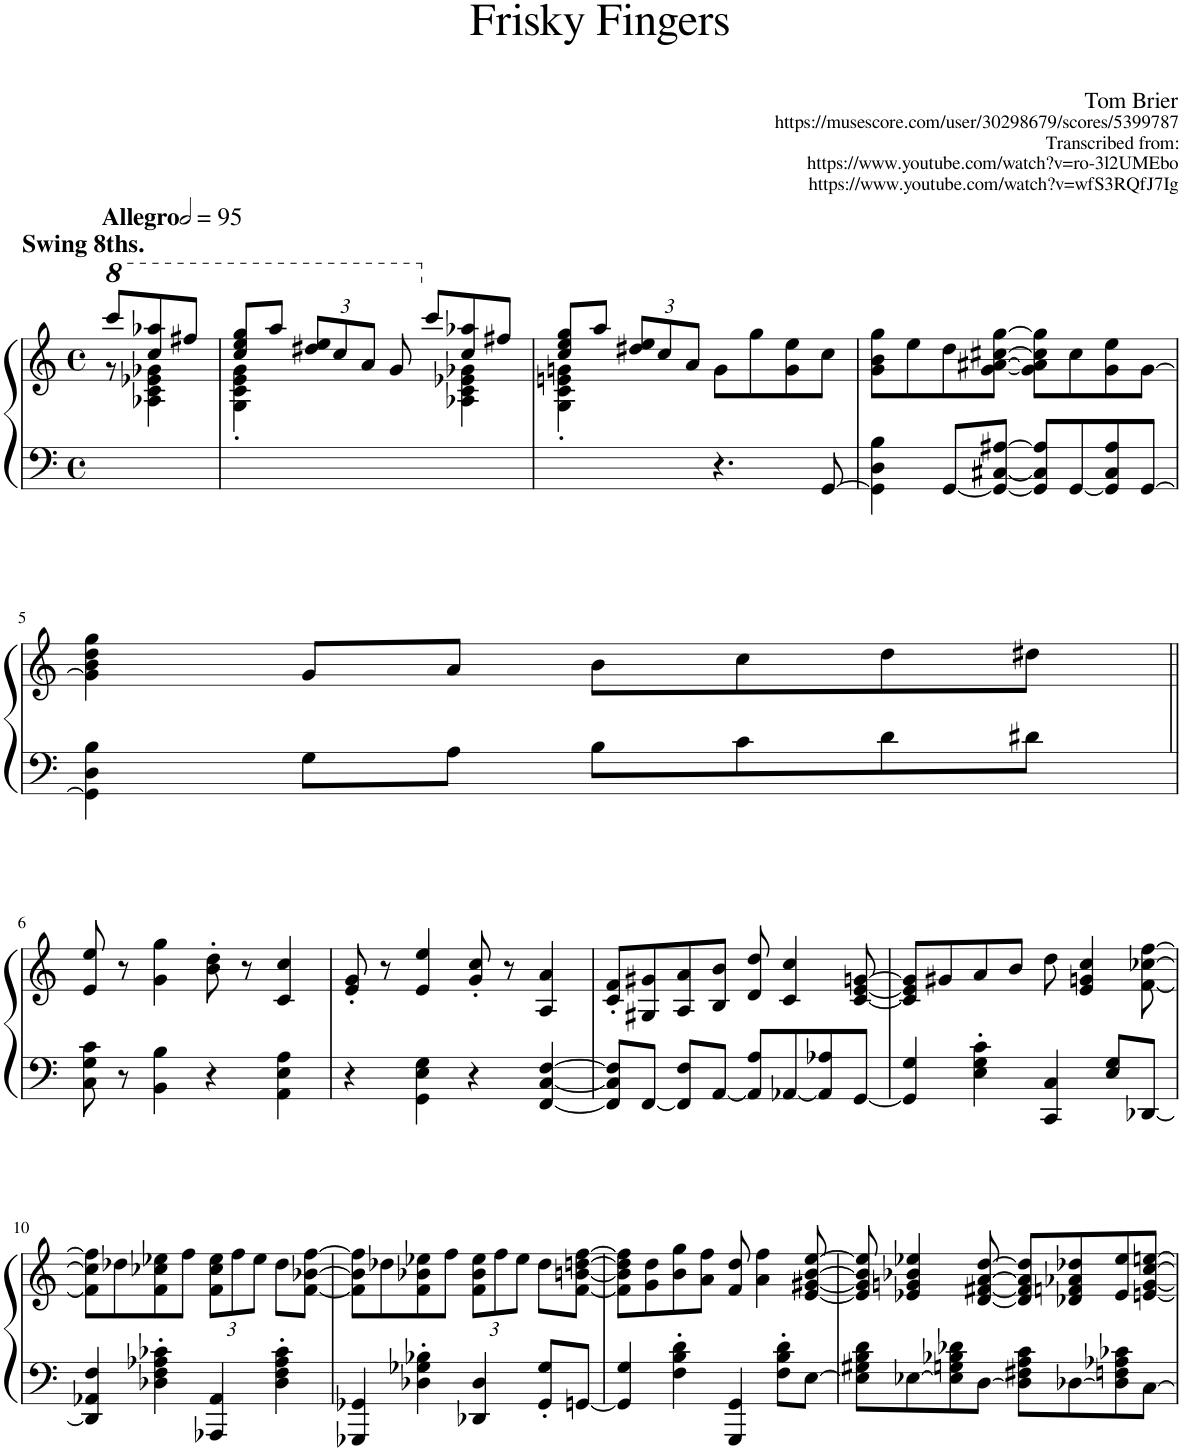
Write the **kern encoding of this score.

**kern	**kern
*part1	*part1
*staff2	*staff1
*I"Piano	*
*I'Pno.	*
*clefF4	*clefG2
*k[]	*k[]
*M4/4	*M4/4
*met(c)	*met(c)
*MM190	*MM190
*	*8va
=1	=1
*	*^
!	!LO:TX:a:B:t=Allegro	!
!	!LO:TX:a:B:t=Swing 8ths.	!
8ryy	8cccc/L	8r
4ryy	8ccc/ 8aaa-X/	4a-X\ 4cc\ 4ee-X\ 4gg-X\
.	8fff#X/J	.
=2	=2	=2
1ryy	8ccc/ 8eee/ 8ggg/L	4g\' 4cc\' 4ee\' 4gg\'
.	8aaa/J	.
*	*Xbrackettup	*
.	12ddd#X/ 12eee/L	2ryy
.	12ccc/	.
.	12aa/J	.
.	8gg/	.
*	*X8va	*
.	8ccc/L	.
.	8cc/ 8aa-X/	4A-X\ 4c\ 4e-X\ 4g-X\
.	8ff#X/J	.
=3	=3	=3
2ryy	8cc/ 8ee/ 8gg/L	4G\' 4c\' 4en\' 4gn\'
.	8aa/J	.
.	12dd#X/ 12ee/L	2.ryy
.	12cc/	.
.	12a/J	.
4.r	8g\L	.
.	8gg\	.
.	8g\ 8ee\	.
[8GG/	8cc\J	.
*	*v	*v
=4	=4
4GG\] 4D\ 4B\	8g\ 8b\ 8gg\L
.	8ee\
[8GG/L	8dd\
8GG/_ [8C#X/ [8A#X/J	[8g\ [8a#X\ [8cc#X\ [8gg\J
8GG/] 8C#/] 8A#/]L	8g\] 8a#\] 8cc#\] 8gg\]L
[8GG/	8cc#\
8GG/] 8C#/ 8A#/	8g\ 8ee\
[8GG/J	[8g\J
!!LO:LB:g=z
=5	=5
4GG\] 4D\ 4B\	4g\] 4b\ 4dd\ 4gg\
8G\L	8g/L
8A\J	8a/J
8B\L	8b\L
8c\	8cc\
8d\	8dd\
8d#X\J	8dd#X\J
!!LO:LB:g=z
=6||	=6||
8C\ 8G\ 8c\	8e/ 8ee/
8r	8r
4BB\ 4B\	4g\ 4gg\
4r	8b\' 8dd\'
.	8r
4AA\ 4E\ 4A\	4c/ 4cc/
=7	=7
4r	8e/' 8g/'
.	8r
4GG\ 4E\ 4G\	4e/ 4ee/
4r	8g/' 8cc/'
.	8r
[4FF/ [4C/ [4F/	4A/ 4a/
=8	=8
8FF/] 8C/] 8F/]L	8c/' 8f/'L
[8FF/J	8G#X/ 8g#X/
8FF/] 8F/L	8A/ 8a/
[8AA/J	8B/ 8b/J
8AA/] 8A/L	8d/ 8dd/
[8AA-X/	4c/ 4cc/
8AA-/] 8A-X/	.
[8GG/J	[8c/ [8e/ [8gn/
=9	=9
4GG/] 4G/	8c/] 8e/] 8g/]L
.	8g#X/
4E\' 4G\' 4c\'	8a/
.	8b/J
4CC/ 4C/	8dd\
.	4e/ 4gn/ 4cc/
8E/ 8G/L	.
[8DD-X/J	[8f\ [8cc-X\ [8ff\
!!LO:LB:g=z
=10	=10
4DD-/] 4AA-X/ 4F/	8f\] 8cc-\] 8ff\]L
.	8dd-X\
4D-X\' 4F\' 4A-X\' 4c-X\'	8f\ 8cc-X\ 8ee-X\
.	8ff\J
4AAA-X/ 4AA-/	12f\ 12cc-\ 12ee-\L
.	12ff\
.	12ee-\J
4D-\' 4F\' 4A-\' 4c-\'	8dd-\L
.	[8f\ [8b-X\ [8ff\J
=11	=11
4GGG-X/ 4GG-X/	8f\] 8b-\] 8ff\]L
.	8dd-X\
4D-X\' 4G-X\' 4B-X\'	8f\ 8b-X\ 8ee-X\
.	8ff\J
4DD-X/ 4D-/	12f\ 12b-\ 12ee-\L
.	12ff\
.	12ee-\J
8GG-/' 8G-/'L	8dd-\L
[8GGn/J	[8f\ [8bn\ [8ddn\ [8ff\J
=12	=12
4GG/] 4G/	8f\] 8b\] 8dd\] 8ff\]L
.	8g\ 8dd\
4F\' 4B\' 4d\'	8b\ 8gg\
.	8a\ 8ff\J
4GGG/ 4GG/	8f/ 8dd/
.	4a\ 4ff\
8F\' 8B\' 8d\'L	.
[8E\J	[8e/ [8g#X/ [8b/ [8ee/
=13	=13
8E\] 8G#X\ 8B\ 8d\L	8e/] 8g#/] 8b/] 8ee/]
[8E-X\	4e-X/ 4gn/ 4b-X/ 4ee-X/
8E-\] 8Gn\ 8B-X\ 8d-X\	.
[8D\J	[8d/ [8f#X/ [8a/ [8dd/
8D\] 8F#X\ 8A\ 8c\L	8d/] 8f#/] 8a/] 8dd/]L
[8D-X\	8d-X/ 8fn/ 8a-X/ 8dd-X/
8D-\] 8Fn\ 8A-X\ 8c-X\	8e-/ 8ee-/
[8C\J	[8en/ [8g/ [8cc/ [8een/J
=	=
*-	*-
